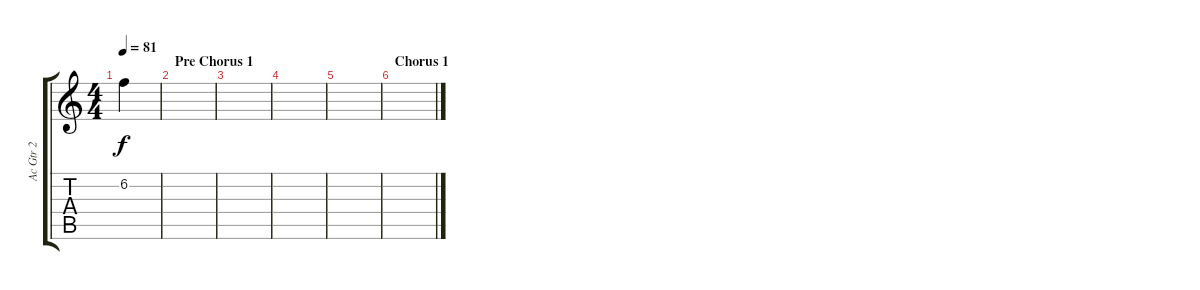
\track ("Ac Gtr 2" "Ac Gtr 2") {instrument acousticguitarnylon}
\staff {score tabs}
\tuning (E4 B3 G3 D3 A2 E2) {hide}
\ts (4 4)
\tempo 81
\clef g2
\ks c
6.2.4{dy f} |
\section ("" "Pre Chorus 1")
|
|
|
|
\section ("" "Chorus 1")
